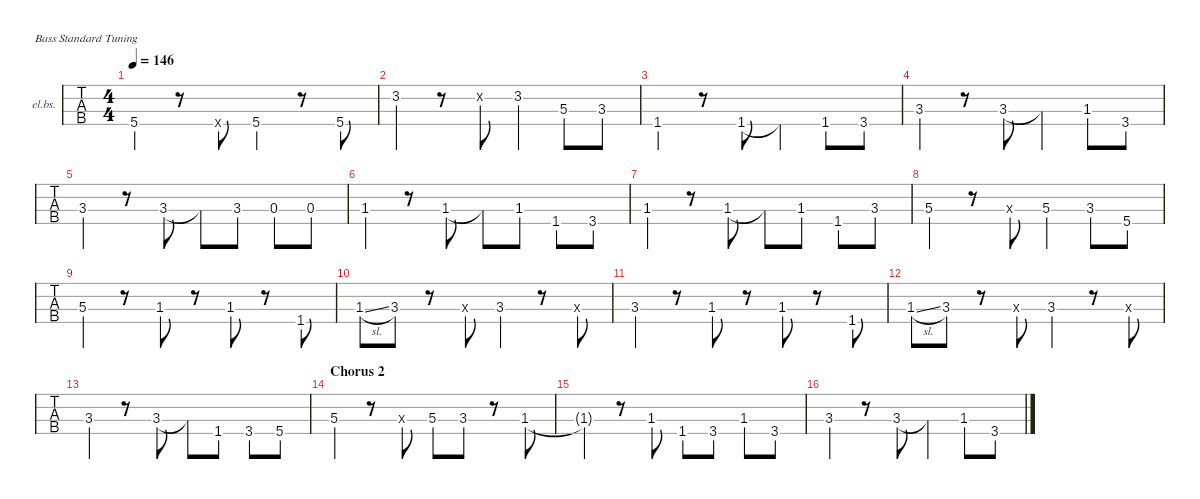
\hideDynamics
\bracketExtendMode nobrackets
\firstSystemTrackNameOrientation horizontal
\otherSystemsTrackNameOrientation horizontal
\track ("Bob - Bass" "el.bs.") {instrument electricbassfinger}
\staff {tabs}
\tuning (G2 D2 A1 E1)
\ts (4 4)
\scale
1.0486
\tempo 146
\accidentals auto
\clef f4
\ottava regular
\simile none
\ks dminor
5.4{acc forcenatural}.4{dy f} r.8 5.4{x acc forcenatural}.8 5.4{acc forcenatural}.4 r.8 5.4{acc forcenatural}.8 |
3.2{acc forcenatural}.4 r.8 3.2{x acc forcenatural}.8 3.2{acc forcenatural}.4 5.3{acc forcenatural}.8 3.3{acc forcenatural}.8 |
1.4{acc forcenatural}.4 r.8 1.4{acc forcenatural}.8 1.4{t acc forcenatural}.4 1.4{acc forcenatural}.8 3.4{acc forcenatural}.8 |
3.3{acc forcenatural}.4 r.8 3.3{acc forcenatural}.8 3.3{t acc forcenatural}.4 1.3{acc b}.8 3.4{acc forcenatural}.8 |
3.3{acc forcenatural}.4 r.8 3.3{acc forcenatural}.8 3.3{t acc forcenatural}.8 3.3{acc forcenatural}.8 0.3{acc forcenatural}.8 0.3{acc forcenatural}.8 |
1.3{acc b}.4 r.8 1.3{acc b}.8 1.3{t acc b}.8 1.3{acc b}.8 1.4{acc forcenatural}.8 3.4{acc forcenatural}.8 |
1.3{acc b}.4 r.8 1.3{acc b}.8 1.3{t acc b}.8 1.3{acc b}.8 1.4{acc forcenatural}.8 3.3{acc forcenatural}.8 |
\scale
1.12602 5.3{acc forcenatural}.4 r.8 5.3{x acc forcenatural}.8 5.3{acc forcenatural}.4 3.3{acc forcenatural}.8 5.4{acc forcenatural}.8 |
\scale
0.849212 5.3{acc forcenatural}.4 r.8 1.3{acc b}.8 r.8 1.3{acc b}.8 r.8 1.4{acc forcenatural}.8 |
\scale
1.02476 1.3{sl acc b}.8 3.3{acc forcenatural}.8 r.8 3.3{x acc forcenatural}.8 3.3{acc forcenatural}.4 r.8 3.3{x acc forcenatural}.8 |
3.3{acc forcenatural}.4 r.8 1.3{acc b}.8 r.8 1.3{acc b}.8 r.8 1.4{acc forcenatural}.8 |
1.3{sl acc b}.8 3.3{acc forcenatural}.8 r.8 3.3{x acc forcenatural}.8 3.3{acc forcenatural}.4 r.8 3.3{x acc forcenatural}.8 |
3.3{acc forcenatural}.4 r.8 3.3{acc forcenatural}.8 3.3{t acc forcenatural}.8 1.4{acc forcenatural}.8 3.4{acc forcenatural}.8 5.4{acc forcenatural}.8 |
\section ("" "Chorus 2")
5.3{acc forcenatural}.4 r.8 5.3{x acc forcenatural}.8 5.3{acc forcenatural}.8 3.3{acc forcenatural}.8 r.8 1.3{acc b}.8 |
1.3{t acc b}.4 r.8 1.3{acc b}.8 1.4{acc forcenatural}.8 3.4{acc forcenatural}.8 1.3{acc b}.8 3.4{acc forcenatural}.8 |
3.3{acc forcenatural}.4 r.8 3.3{acc forcenatural}.8 3.3{t acc forcenatural}.4 1.3{acc b}.8 3.4{acc forcenatural}.8
